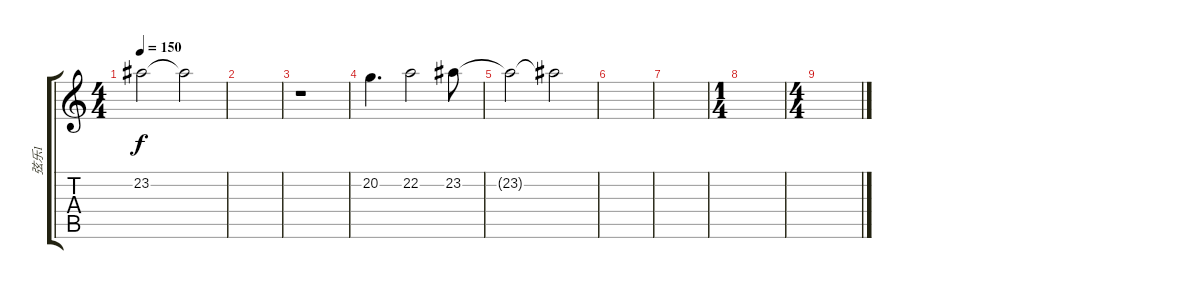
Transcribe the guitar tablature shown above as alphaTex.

\track ("弦乐1" "弦乐1") {instrument stringensemble1}
\staff {score tabs}
\tuning (E4 B3 G3 D3 A2 E2) {hide}
\ts (4 4)
\tempo 150
\clef g2
\ks c
23.2{t}.2{dy f} 23.2{t}.2{volume 0} |
|
r.1{volume 11} |
20.2.4{d} 22.2.2 23.2.8 |
23.2{t}.2 23.2{t}.2{volume 0} |
|
|
\ts (1 4)
|
\ts (4 4)
